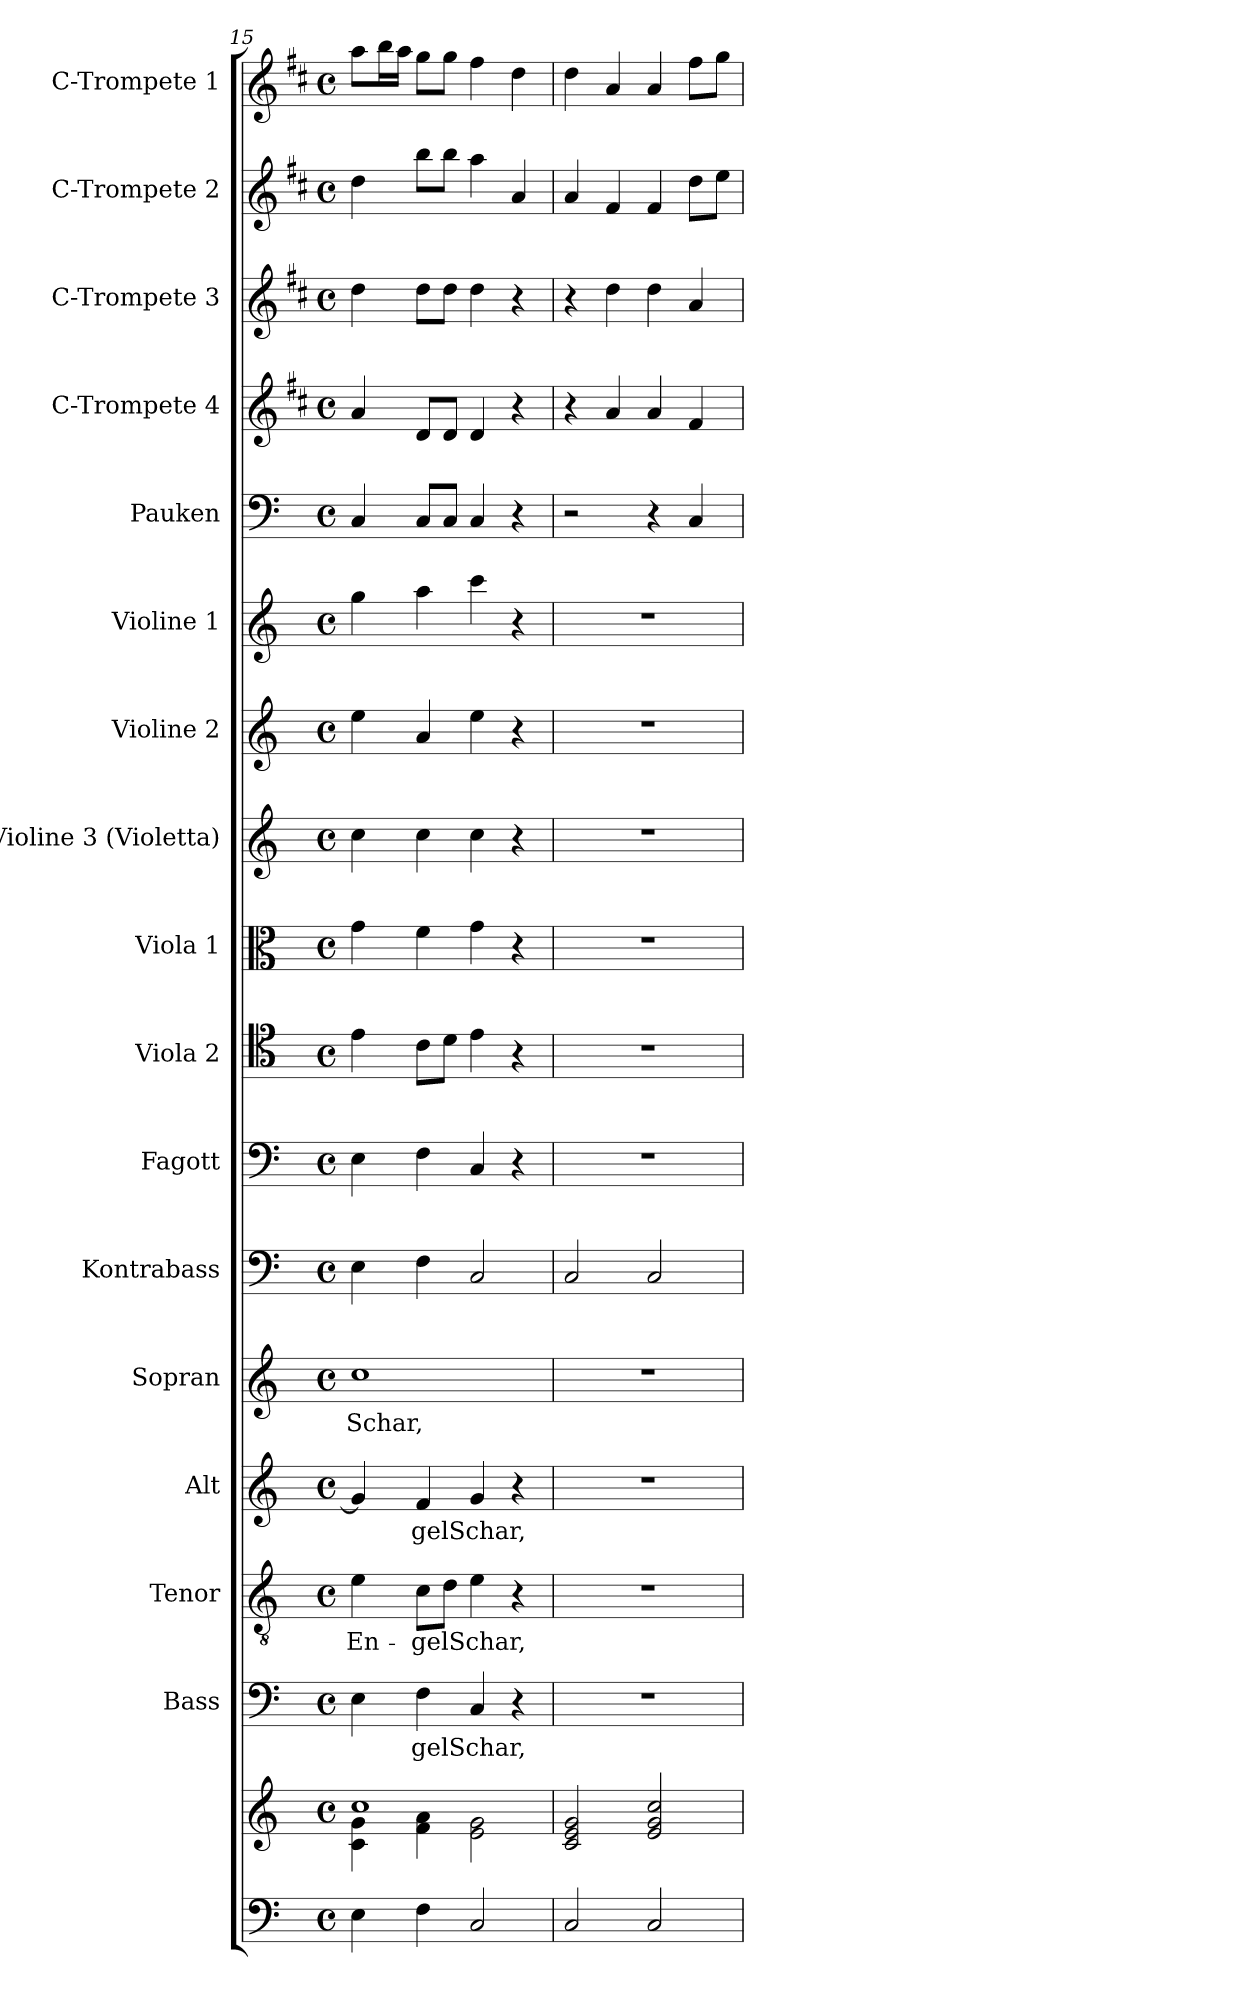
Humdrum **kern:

**kern	**kern	**kern	**text	**kern	**text	**kern	**text	**kern	**text	**kern	**kern	**kern	**kern	**kern	**kern	**kern	**kern	**kern	**kern	**kern	**kern
*part17	*part17	*part16	*part16	*part15	*part15	*part14	*part14	*part13	*part13	*part12	*part11	*part10	*part9	*part8	*part7	*part6	*part5	*part4	*part3	*part2	*part1
*staff18	*staff17	*staff16	*staff16	*staff15	*staff15	*staff14	*staff14	*staff13	*staff13	*staff12	*staff11	*staff10	*staff9	*staff8	*staff7	*staff6	*staff5	*staff4	*staff3	*staff2	*staff1
*	*	*I"Bass	*	*I"Tenor	*	*I"Alt	*	*I"Sopran	*	*I"Kontrabass	*I"Fagott	*I"Viola 2	*I"Viola 1	*I"Violine 3 (Violetta)	*I"Violine 2	*I"Violine 1	*I"Pauken	*I"C-Trompete 4	*I"C-Trompete 3	*I"C-Trompete 2	*I"C-Trompete 1
*	*	*I'B.	*	*I'T.	*	*I'A.	*	*I'S.	*	*I'Kb.	*I'Fg.	*I'Vla. 2	*I'Vla. 1	*I'Vl. 3	*I'Vl. 2	*I'Vl. 1	*I'Pk.	*I'C Trp. 4	*I'C Trp. 3	*I'C Trp. 2	*I'C Trp. 1
*clefF4	*clefG2	*clefF4	*	*clefGv2	*	*clefG2	*	*clefG2	*	*clefF4	*clefF4	*clefC4	*clefC3	*clefG2	*clefG2	*clefG2	*clefF4	*clefG2	*clefG2	*clefG2	*clefG2
*	*	*	*	*	*	*	*	*	*	*ITrd7c12	*	*	*	*	*	*	*	*ITrd1c2	*ITrd1c2	*ITrd1c2	*ITrd1c2
*k[]	*k[]	*k[]	*	*k[]	*	*k[]	*	*k[]	*	*k[]	*k[]	*k[]	*k[]	*k[]	*k[]	*k[]	*k[]	*k[]	*k[]	*k[]	*k[]
*C:	*C:	*C:	*	*C:	*	*C:	*	*C:	*	*C:	*C:	*C:	*C:	*C:	*C:	*C:	*C:	*C:	*C:	*C:	*C:
*M4/4	*M4/4	*M4/4	*	*M4/4	*	*M4/4	*	*M4/4	*	*M4/4	*M4/4	*M4/4	*M4/4	*M4/4	*M4/4	*M4/4	*M4/4	*M4/4	*M4/4	*M4/4	*M4/4
*met(c)	*met(c)	*met(c)	*	*met(c)	*	*met(c)	*	*met(c)	*	*met(c)	*met(c)	*met(c)	*met(c)	*met(c)	*met(c)	*met(c)	*met(c)	*met(c)	*met(c)	*met(c)	*met(c)
=15	=15	=15	=15	=15	=15	=15	=15	=15	=15	=15	=15	=15	=15	=15	=15	=15	=15	=15	=15	=15	=15
*	*^	*	*	*	*	*	*	*	*	*	*	*	*	*	*	*	*	*	*	*	*
!	!	!	!	!	!	!LO:LY:b	!	!	!	!LO:LY:b	!	!	!	!	!	!	!	!	!	!	!	!
4E\	1cc	4c\ 4g\	4E\	.	4e\	En-	4g/]	.	1cc	Schar,	4EE\	4E\	4e\	4g\	4cc\	4ee\	4gg\	4C/	4g/	4cc\	4cc\	8gg\L
.	.	.	.	.	.	.	.	.	.	.	.	.	.	.	.	.	.	.	.	.	.	16aa\L
.	.	.	.	.	.	.	.	.	.	.	.	.	.	.	.	.	.	.	.	.	.	16gg\JJ
!	!	!	!	!LO:LY:b	!	!LO:LY:b	!	!LO:LY:b	!	!	!	!	!	!	!	!	!	!	!	!	!	!
4F\	.	4f\ 4a\	4F\	-gel	8c\L	-gel	4f/	-gel	.	.	4FF\	4F\	8c\L	4f\	4cc\	4a/	4aa\	8C/L	8c/L	8cc\L	8aa\L	8ff\L
.	.	.	.	.	8d\J	.	.	.	.	.	.	.	8d\J	.	.	.	.	8C/J	8c/J	8cc\J	8aa\J	8ff\J
!	!	!	!	!LO:LY:b	!	!LO:LY:b	!	!LO:LY:b	!	!	!	!	!	!	!	!	!	!	!	!	!	!
2C/	.	2e\ 2g\	4C/	Schar,	4e\	Schar,	4g/	Schar,	.	.	2CC/	4C/	4e\	4g\	4cc\	4ee\	4ccc\	4C/	4c/	4cc\	4gg\	4ee\
.	.	.	4r	.	4r	.	4r	.	.	.	.	4r	4r	4r	4r	4r	4r	4r	4r	4r	4g/	4cc\
*	*v	*v	*	*	*	*	*	*	*	*	*	*	*	*	*	*	*	*	*	*	*	*
=16	=16	=16	=16	=16	=16	=16	=16	=16	=16	=16	=16	=16	=16	=16	=16	=16	=16	=16	=16	=16	=16
2C/	2c/ 2e/ 2g/	1r	.	1r	.	1r	.	1r	.	2CC/	1r	1r	1r	1r	1r	1r	2r	4r	4r	4g/	4cc\
.	.	.	.	.	.	.	.	.	.	.	.	.	.	.	.	.	.	4g/	4cc\	4e/	4g/
2C/	2e/ 2g/ 2cc/	.	.	.	.	.	.	.	.	2CC/	.	.	.	.	.	.	4r	4g/	4cc\	4e/	4g/
.	.	.	.	.	.	.	.	.	.	.	.	.	.	.	.	.	4C/	4e/	4g/	8cc\L	8ee\L
.	.	.	.	.	.	.	.	.	.	.	.	.	.	.	.	.	.	.	.	8dd\J	8ff\J
=	=	=	=	=	=	=	=	=	=	=	=	=	=	=	=	=	=	=	=	=	=
*-	*-	*-	*-	*-	*-	*-	*-	*-	*-	*-	*-	*-	*-	*-	*-	*-	*-	*-	*-	*-	*-
